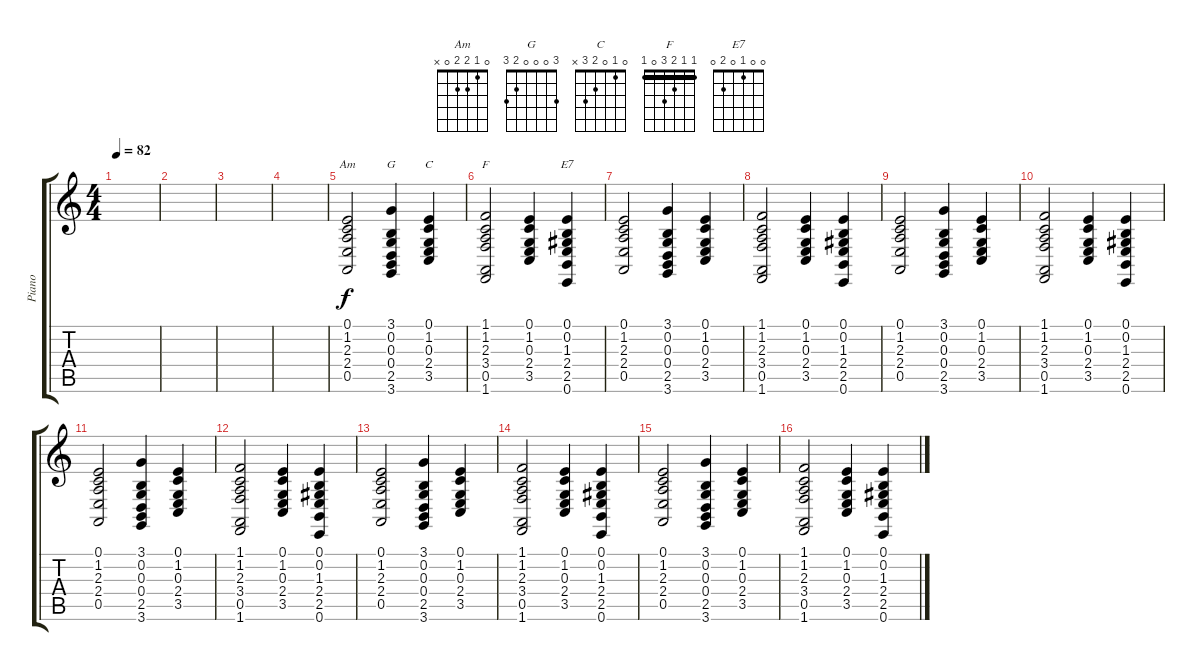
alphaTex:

\track ("Piano" "Piano") {instrument brightacousticpiano}
\staff {score tabs}
\tuning (E4 B3 G3 D3 A2 E2) {hide}
\chord ("Am" 0 1 2 2 0 x)
\chord ("G" 3 0 0 0 2 3)
\chord ("C" 0 1 0 2 3 x)
\chord ("F" 1 1 2 3 0 1) {barre 1}
\chord ("E7" 0 0 1 0 2 0)
\ts (4 4)
\tempo 82
\clef g2
\ks c
|
|
|
|
(0.1 1.2 2.3 2.4 0.5).2{ch "Am"} (3.1 0.2 0.3 0.4 2.5 3.6).4{ch "G"} (0.1 1.2 0.3 2.4 3.5).4{ch "C"} |
(1.1 1.2 2.3 3.4 0.5 1.6).2{ch "F"} (0.1 1.2 0.3 2.4 3.5).4 (0.1 0.2 1.3 2.4 2.5 0.6).4{ch "E7"} |
(0.1 1.2 2.3 2.4 0.5).2 (3.1 0.2 0.3 0.4 2.5 3.6).4 (0.1 1.2 0.3 2.4 3.5).4 |
(1.1 1.2 2.3 3.4 0.5 1.6).2 (0.1 1.2 0.3 2.4 3.5).4 (0.1 0.2 1.3 2.4 2.5 0.6).4 |
(0.1 1.2 2.3 2.4 0.5).2 (3.1 0.2 0.3 0.4 2.5 3.6).4 (0.1 1.2 0.3 2.4 3.5).4 |
(1.1 1.2 2.3 3.4 0.5 1.6).2 (0.1 1.2 0.3 2.4 3.5).4 (0.1 0.2 1.3 2.4 2.5 0.6).4 |
(0.1 1.2 2.3 2.4 0.5).2 (3.1 0.2 0.3 0.4 2.5 3.6).4 (0.1 1.2 0.3 2.4 3.5).4 |
(1.1 1.2 2.3 3.4 0.5 1.6).2 (0.1 1.2 0.3 2.4 3.5).4 (0.1 0.2 1.3 2.4 2.5 0.6).4 |
(0.1 1.2 2.3 2.4 0.5).2 (3.1 0.2 0.3 0.4 2.5 3.6).4 (0.1 1.2 0.3 2.4 3.5).4 |
(1.1 1.2 2.3 3.4 0.5 1.6).2 (0.1 1.2 0.3 2.4 3.5).4 (0.1 0.2 1.3 2.4 2.5 0.6).4 |
(0.1 1.2 2.3 2.4 0.5).2 (3.1 0.2 0.3 0.4 2.5 3.6).4 (0.1 1.2 0.3 2.4 3.5).4 |
(1.1 1.2 2.3 3.4 0.5 1.6).2 (0.1 1.2 0.3 2.4 3.5).4 (0.1 0.2 1.3 2.4 2.5 0.6).4
